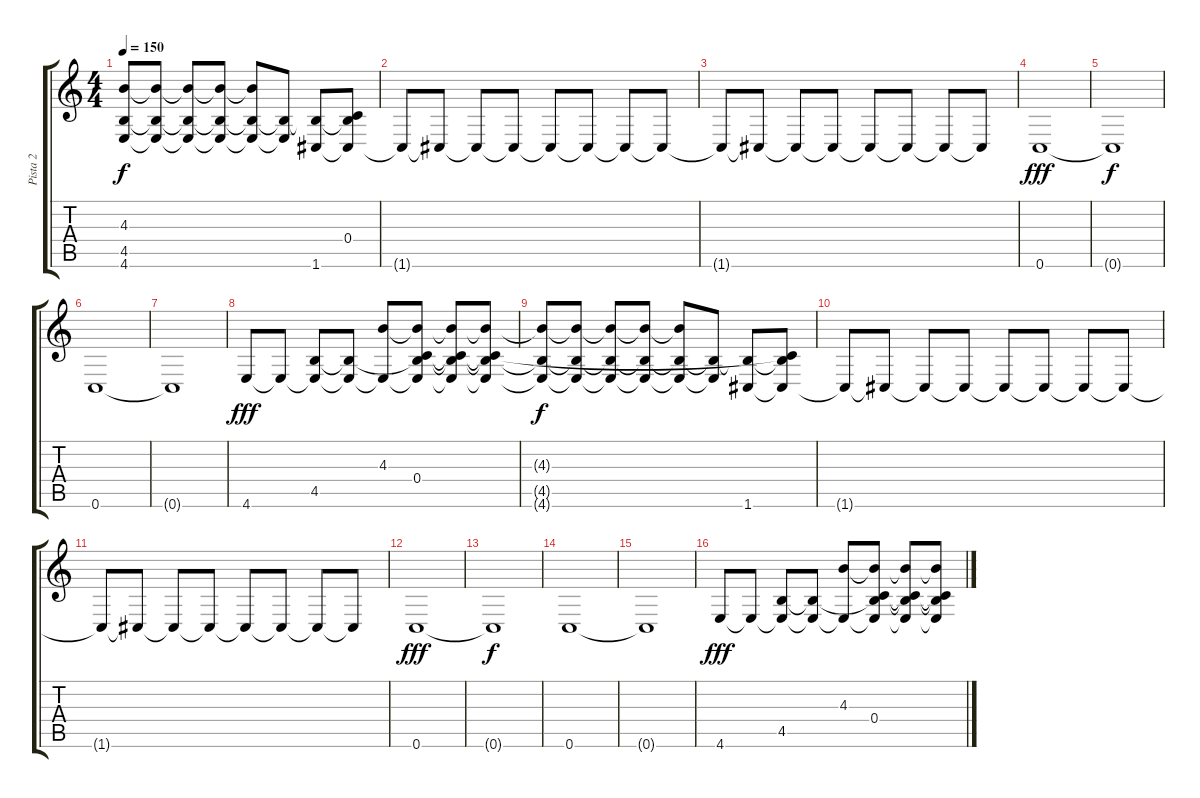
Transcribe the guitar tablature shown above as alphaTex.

\track ("Pista 2" "Pista 2") {instrument distortionguitar}
\staff {score tabs}
\tuning (E4 C4 G3 C3 G2 C2) {hide}
\ts (4 4)
\tempo 150
\clef g2
\ks c
(4.3{t} 4.5{t} 4.6{t}).8{dy f} (4.3{t} 4.5{t} 4.6{t}).8 (4.3{t} 4.5{t} 4.6{t}).8 (4.3{t} 4.5{t} 4.6{t}).8 (4.3{t} 4.5{t} 4.6{t}).8 (4.5{t} 4.6{t}).8 (4.5{t} 1.6).8 (0.4{t} 4.5{t} 1.6{t}).8 |
1.6{t}.8 1.6{t}.8 1.6{t}.8 1.6{t}.8 1.6{t}.8 1.6{t}.8 1.6{t}.8 1.6{t}.8 |
1.6{t}.8 1.6{t}.8 1.6{t}.8 1.6{t}.8 1.6{t}.8 1.6{t}.8 1.6{t}.8 1.6{t}.8 |
0.6.1{dy fff} |
0.6{t}.1{dy f} |
0.6.1 |
0.6{t}.1 |
4.6.8{dy fff instrument overdrivenguitar} 4.6{t}.8 (4.5 4.6{t}).8 (4.5{t} 4.6{t}).8 (4.3 4.6{t}).8 (4.3{t} 0.4 4.5{t} 4.6{t}).8 (4.3{t} 0.4{t} 4.5{t} 4.6{t}).8 (4.3{t} 0.4{t} 4.5{t} 4.6{t}).8 |
(4.3{t} 4.5{t} 4.6{t}).8{dy f} (4.3{t} 4.5{t} 4.6{t}).8 (4.3{t} 4.5{t} 4.6{t}).8 (4.3{t} 4.5{t} 4.6{t}).8 (4.3{t} 4.5{t} 4.6{t}).8 (4.5{t} 4.6{t}).8 (4.5{t} 1.6).8 (0.4{t} 4.5{t} 1.6{t}).8 |
1.6{t}.8 1.6{t}.8 1.6{t}.8 1.6{t}.8 1.6{t}.8 1.6{t}.8 1.6{t}.8 1.6{t}.8 |
1.6{t}.8 1.6{t}.8 1.6{t}.8 1.6{t}.8 1.6{t}.8 1.6{t}.8 1.6{t}.8 1.6{t}.8 |
0.6.1{dy fff} |
0.6{t}.1{dy f} |
0.6.1 |
0.6{t}.1 |
4.6.8{dy fff instrument overdrivenguitar} 4.6{t}.8 (4.5 4.6{t}).8 (4.5{t} 4.6{t}).8 (4.3 4.6{t}).8 (4.3{t} 0.4 4.5{t} 4.6{t}).8 (4.3{t} 0.4{t} 4.5{t} 4.6{t}).8 (4.3{t} 0.4{t} 4.5{t} 4.6{t}).8
